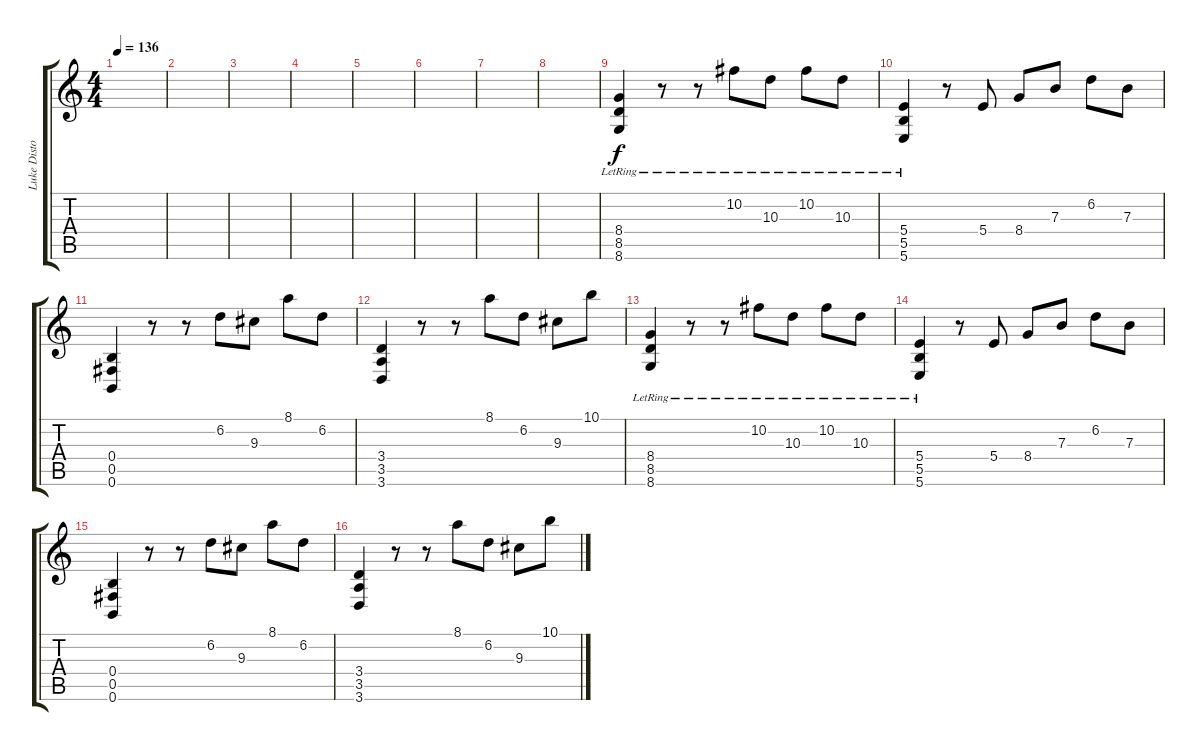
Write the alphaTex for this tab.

\track ("Luke Distorted" "Luke Disto") {instrument distortionguitar}
\staff {score tabs}
\tuning (Db4 Ab3 E3 B2 Gb2 B1) {hide}
\ts (4 4)
\tempo 136
\clef g2
\ks c
|
|
|
|
|
|
|
|
(8.4{lr} 8.5{lr} 8.6{lr}).4 r.8 r.8 10.2{lr}.8 10.3{lr}.8 10.2{lr}.8 10.3{lr}.8 |
(5.4{lr} 5.5{lr} 5.6{lr}).4 r.8 5.4.8 8.4.8 7.3.8 6.2.8 7.3.8 |
(0.4 0.5 0.6).4 r.8 r.8 6.2.8 9.3.8 8.1.8 6.2.8 |
(3.4 3.5 3.6).4 r.8 r.8 8.1.8 6.2.8 9.3.8 10.1.8 |
(8.4{lr} 8.5{lr} 8.6{lr}).4 r.8 r.8 10.2{lr}.8 10.3{lr}.8 10.2{lr}.8 10.3{lr}.8 |
(5.4{lr} 5.5{lr} 5.6{lr}).4 r.8 5.4.8 8.4.8 7.3.8 6.2.8 7.3.8 |
(0.4 0.5 0.6).4 r.8 r.8 6.2.8 9.3.8 8.1.8 6.2.8 |
(3.4 3.5 3.6).4 r.8 r.8 8.1.8 6.2.8 9.3.8 10.1.8
